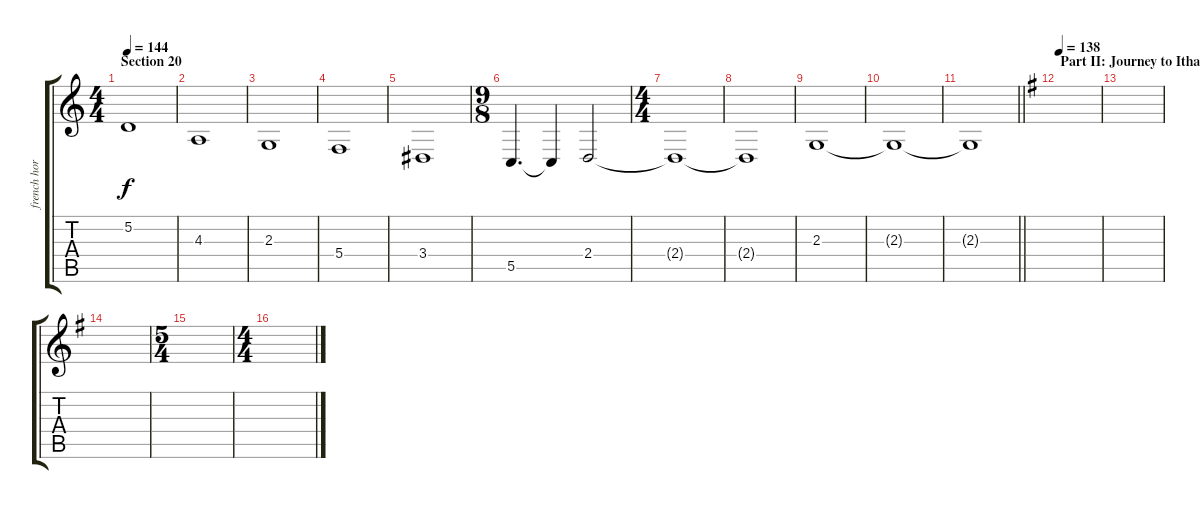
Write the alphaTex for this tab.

\track ("french horn" "french hor") {instrument frenchhorn}
\staff {score tabs}
\tuning (D4 A3 F3 C3 G2 D2) {hide}
\ts (4 4)
\section ("" "Section 20")
\tempo 144
\clef g2
\ks aminor
5.2.1{dy f} |
4.3.1 |
2.3.1 |
5.4.1 |
3.4.1 |
\ts (9 8)
5.5.4{d volume 13 balance 8} 5.5{t}.4 2.4.2 |
\ts (4 4)
\ks c
2.4{t}.1 |
2.4{t}.1 |
\ks aminor
2.3.1{volume 16} |
2.3{t}.1 |
\barLineRight lightlight
2.3{t}.1 |
\section ("" "Part II: Journey to Ithaca")
\tempo 138
\ks eminor
|
|
|
\ts (5 4)
|
\ts (4 4)
